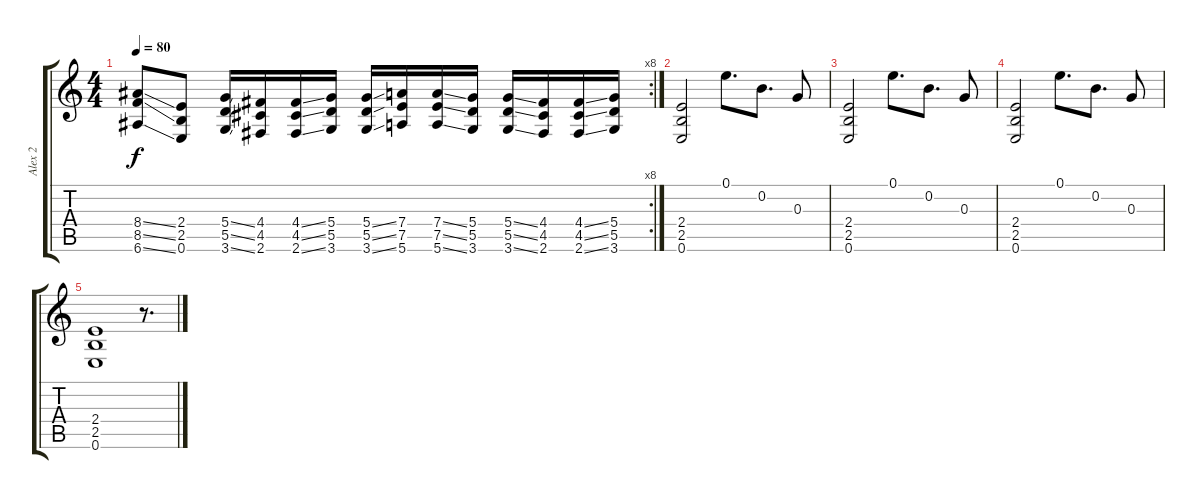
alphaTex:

\track ("Alex 2" "Alex 2") {instrument overdrivenguitar}
\staff {score tabs}
\tuning (E4 B3 G3 D3 A2 E2) {hide}
\rc 8
\ts (4 4)
\tempo 80
\clef g2
\ks c
(8.4{ss} 8.5{ss} 6.6{ss}).8{dy f} (2.4 2.5 0.6).8 (5.4{ss} 5.5{ss} 3.6{ss}).16 (4.4 4.5 2.6).16 (4.4{ss} 4.5{ss} 2.6{ss}).16 (5.4 5.5 3.6).16 (5.4{ss} 5.5{ss} 3.6{ss}).16 (7.4 7.5 5.6).16 (7.4{ss} 7.5{ss} 5.6{ss}).16 (5.4 5.5 3.6).16 (5.4{ss} 5.5{ss} 3.6{ss}).16 (4.4 4.5 2.6).16 (4.4{ss} 4.5{ss} 2.6{ss}).16 (5.4 5.5 3.6).16 |
(2.4 2.5 0.6).2 0.1.8{d} 0.2.8{d} 0.3.8 |
(2.4 2.5 0.6).2 0.1.8{d} 0.2.8{d} 0.3.8 |
(2.4 2.5 0.6).2 0.1.8{d} 0.2.8{d} 0.3.8 |
(2.4 2.5 0.6).1 r.8{d}
